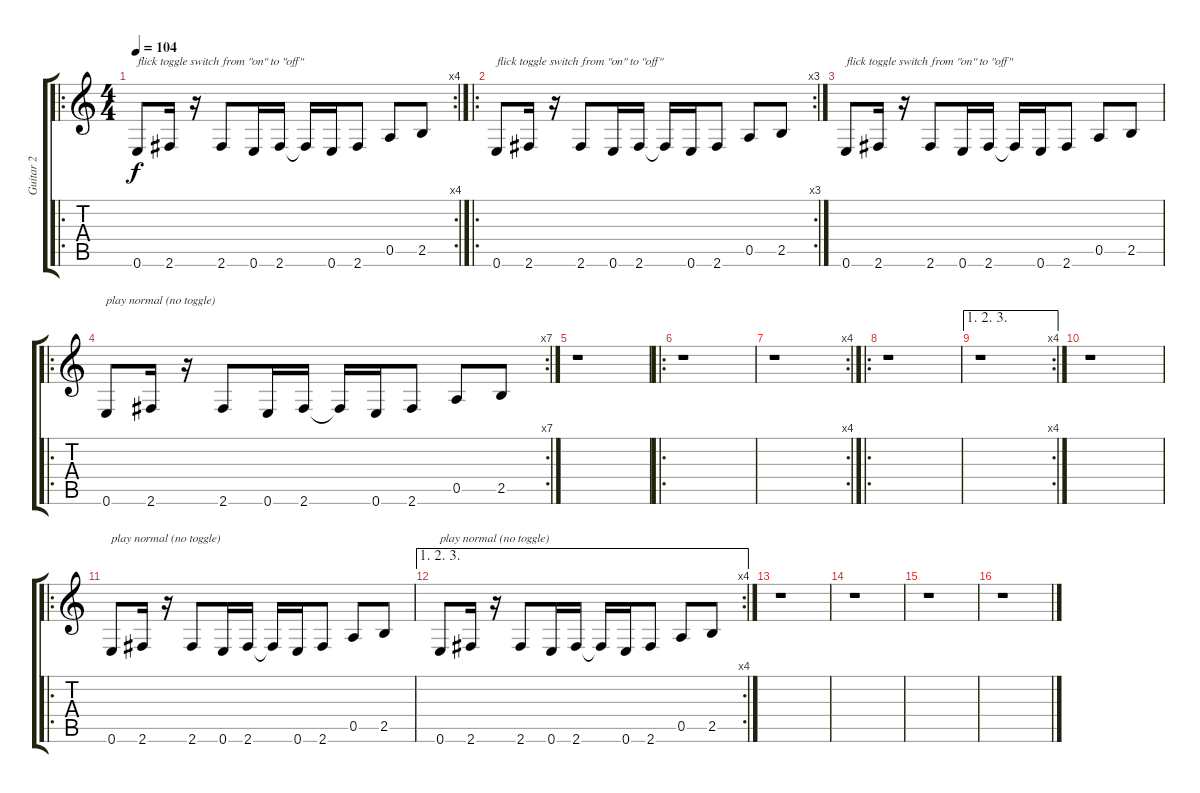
\track ("Guitar 2" "Guitar 2") {instrument distortionguitar}
\staff {score tabs}
\tuning (E4 B3 G3 D3 A2 E2) {hide}
\ro
\rc 4
\ts (4 4)
\tempo 104
\clef g2
\ks c
0.6.8{txt "flick toggle switch from \"on\" to \"off\" " dy f instrument distortionguitar} 2.6.16 r.16 2.6.8 0.6.16 2.6.16 2.6{t}.16 0.6.16 2.6.8 0.5.8 2.5.8 |
\ro
\rc 3
0.6.8{txt "flick toggle switch from \"on\" to \"off\" "} 2.6.16 r.16 2.6.8 0.6.16 2.6.16 2.6{t}.16 0.6.16 2.6.8 0.5.8 2.5.8 |
0.6.8{txt "flick toggle switch from \"on\" to \"off\" "} 2.6.16 r.16 2.6.8 0.6.16 2.6.16 2.6{t}.16 0.6.16 2.6.8 0.5.8 2.5.8 |
\ro
\rc 7
0.6.8{txt "play normal (no toggle)"} 2.6.16 r.16 2.6.8 0.6.16 2.6.16 2.6{t}.16 0.6.16 2.6.8 0.5.8 2.5.8 |
r.1 |
\ro
r.1 |
\rc 4
r.1 |
\ro
r.1 |
\ae (1 2 3)
\rc 4
r.1 |
r.1 |
\ro
0.6.8{txt "play normal (no toggle)"} 2.6.16 r.16 2.6.8 0.6.16 2.6.16 2.6{t}.16 0.6.16 2.6.8 0.5.8 2.5.8 |
\ae (1 2 3)
\rc 4
0.6.8{txt "play normal (no toggle)"} 2.6.16 r.16 2.6.8 0.6.16 2.6.16 2.6{t}.16 0.6.16 2.6.8 0.5.8 2.5.8 |
r.1 |
r.1 |
r.1 |
r.1
